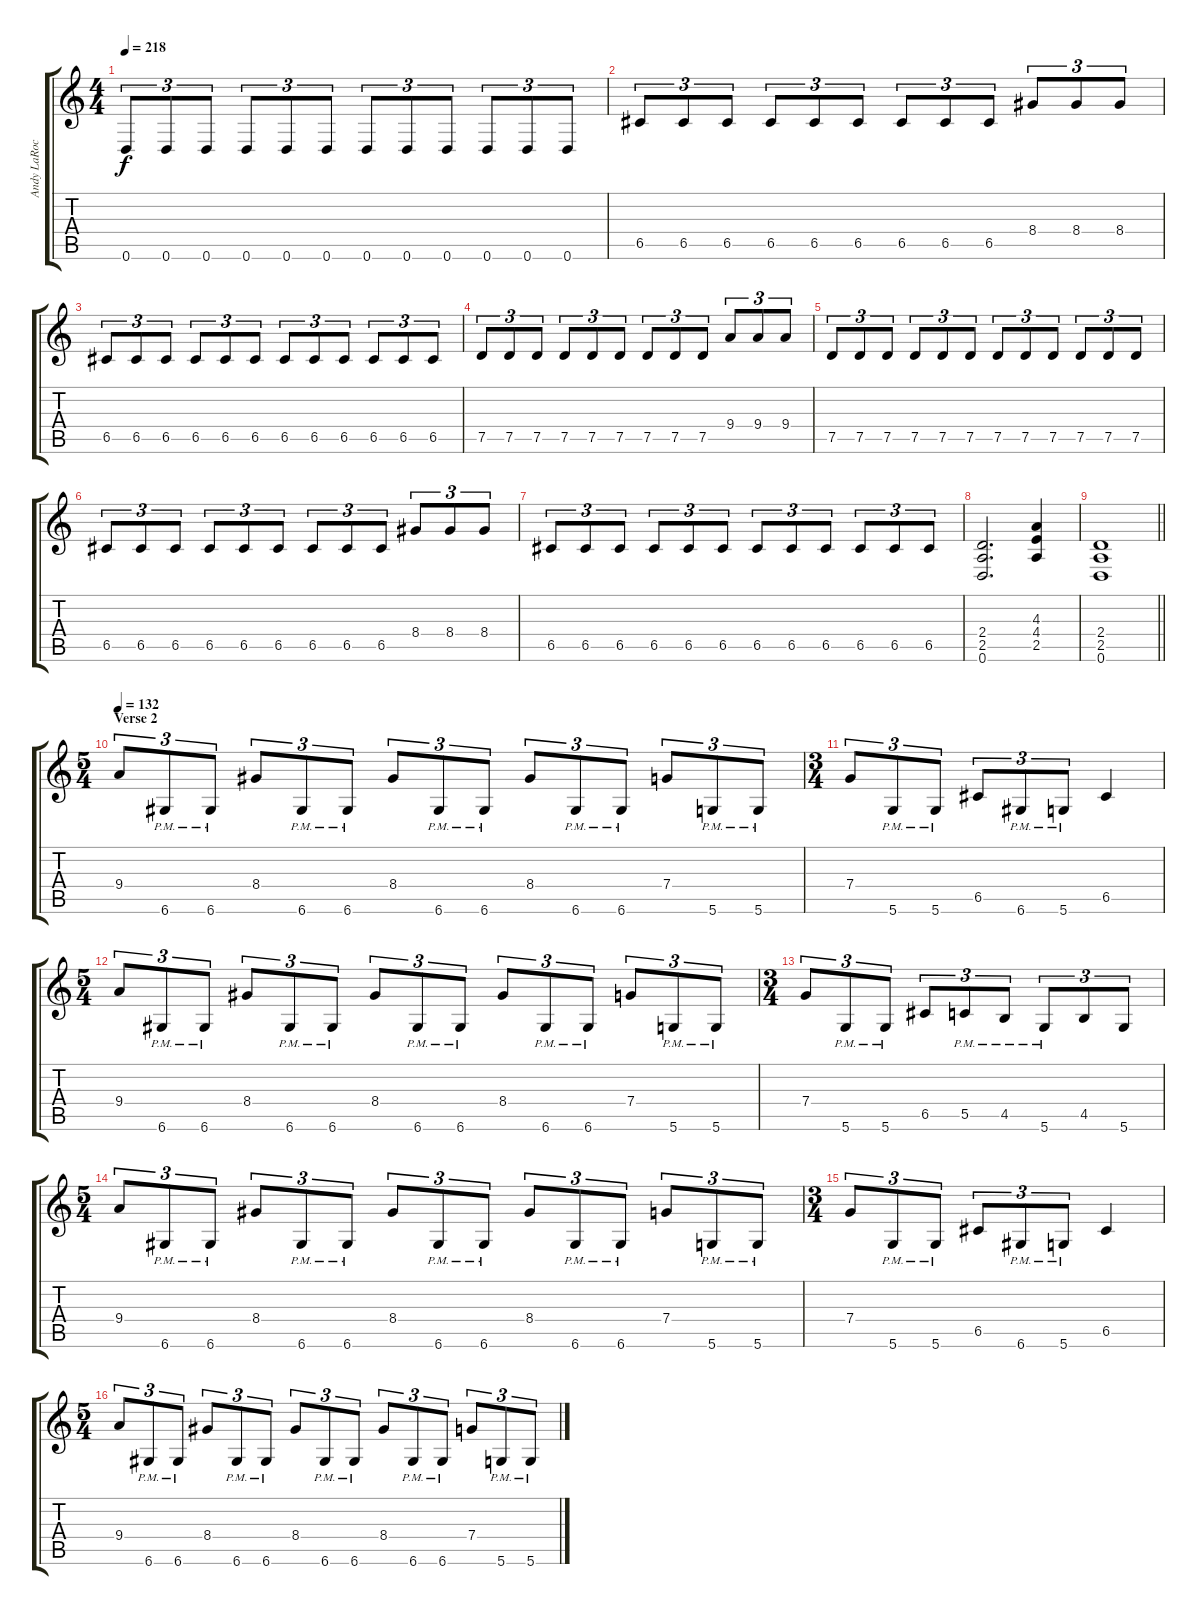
\track ("Andy LaRocque" "Andy LaRoc") {instrument distortionguitar}
\staff {score tabs}
\tuning (D4 A3 F3 C3 G2 D2) {hide}
\ts (4 4)
\tempo 218
\clef g2
\ks c
0.6.8{tu (3 2) dy f} 0.6.8{tu (3 2)} 0.6.8{tu (3 2)} 0.6.8{tu (3 2)} 0.6.8{tu (3 2)} 0.6.8{tu (3 2)} 0.6.8{tu (3 2)} 0.6.8{tu (3 2)} 0.6.8{tu (3 2)} 0.6.8{tu (3 2)} 0.6.8{tu (3 2)} 0.6.8{tu (3 2)} |
6.5.8{tu (3 2)} 6.5.8{tu (3 2)} 6.5.8{tu (3 2)} 6.5.8{tu (3 2)} 6.5.8{tu (3 2)} 6.5.8{tu (3 2)} 6.5.8{tu (3 2)} 6.5.8{tu (3 2)} 6.5.8{tu (3 2)} 8.4.8{tu (3 2)} 8.4.8{tu (3 2)} 8.4.8{tu (3 2)} |
6.5.8{tu (3 2)} 6.5.8{tu (3 2)} 6.5.8{tu (3 2)} 6.5.8{tu (3 2)} 6.5.8{tu (3 2)} 6.5.8{tu (3 2)} 6.5.8{tu (3 2)} 6.5.8{tu (3 2)} 6.5.8{tu (3 2)} 6.5.8{tu (3 2)} 6.5.8{tu (3 2)} 6.5.8{tu (3 2)} |
7.5.8{tu (3 2)} 7.5.8{tu (3 2)} 7.5.8{tu (3 2)} 7.5.8{tu (3 2)} 7.5.8{tu (3 2)} 7.5.8{tu (3 2)} 7.5.8{tu (3 2)} 7.5.8{tu (3 2)} 7.5.8{tu (3 2)} 9.4.8{tu (3 2)} 9.4.8{tu (3 2)} 9.4.8{tu (3 2)} |
7.5.8{tu (3 2)} 7.5.8{tu (3 2)} 7.5.8{tu (3 2)} 7.5.8{tu (3 2)} 7.5.8{tu (3 2)} 7.5.8{tu (3 2)} 7.5.8{tu (3 2)} 7.5.8{tu (3 2)} 7.5.8{tu (3 2)} 7.5.8{tu (3 2)} 7.5.8{tu (3 2)} 7.5.8{tu (3 2)} |
6.5.8{tu (3 2)} 6.5.8{tu (3 2)} 6.5.8{tu (3 2)} 6.5.8{tu (3 2)} 6.5.8{tu (3 2)} 6.5.8{tu (3 2)} 6.5.8{tu (3 2)} 6.5.8{tu (3 2)} 6.5.8{tu (3 2)} 8.4.8{tu (3 2)} 8.4.8{tu (3 2)} 8.4.8{tu (3 2)} |
6.5.8{tu (3 2)} 6.5.8{tu (3 2)} 6.5.8{tu (3 2)} 6.5.8{tu (3 2)} 6.5.8{tu (3 2)} 6.5.8{tu (3 2)} 6.5.8{tu (3 2)} 6.5.8{tu (3 2)} 6.5.8{tu (3 2)} 6.5.8{tu (3 2)} 6.5.8{tu (3 2)} 6.5.8{tu (3 2)} |
(2.4 2.5 0.6).2{d} (4.3 4.4 2.5).4 |
\barLineRight lightlight
(2.4 2.5 0.6).1 |
\ts (5 4)
\section ("" "Verse 2")
\tempo 132
9.4.8{tu (3 2) volume 14} 6.6{pm}.8{tu (3 2)} 6.6{pm}.8{tu (3 2)} 8.4.8{tu (3 2)} 6.6{pm}.8{tu (3 2)} 6.6{pm}.8{tu (3 2)} 8.4.8{tu (3 2)} 6.6{pm}.8{tu (3 2)} 6.6{pm}.8{tu (3 2)} 8.4.8{tu (3 2)} 6.6{pm}.8{tu (3 2)} 6.6{pm}.8{tu (3 2)} 7.4.8{tu (3 2)} 5.6{pm}.8{tu (3 2)} 5.6{pm}.8{tu (3 2)} |
\ts (3 4)
7.4.8{tu (3 2)} 5.6{pm}.8{tu (3 2)} 5.6{pm}.8{tu (3 2)} 6.5.8{tu (3 2)} 6.6{pm}.8{tu (3 2)} 5.6{pm}.8{tu (3 2)} 6.5.4 |
\ts (5 4)
9.4.8{tu (3 2)} 6.6{pm}.8{tu (3 2)} 6.6{pm}.8{tu (3 2)} 8.4.8{tu (3 2)} 6.6{pm}.8{tu (3 2)} 6.6{pm}.8{tu (3 2)} 8.4.8{tu (3 2)} 6.6{pm}.8{tu (3 2)} 6.6{pm}.8{tu (3 2)} 8.4.8{tu (3 2)} 6.6{pm}.8{tu (3 2)} 6.6{pm}.8{tu (3 2)} 7.4.8{tu (3 2)} 5.6{pm}.8{tu (3 2)} 5.6{pm}.8{tu (3 2)} |
\ts (3 4)
7.4.8{tu (3 2)} 5.6{pm}.8{tu (3 2)} 5.6{pm}.8{tu (3 2)} 6.5.8{tu (3 2)} 5.5{pm}.8{tu (3 2)} 4.5{pm}.8{tu (3 2)} 5.6{pm}.8{tu (3 2)} 4.5.8{tu (3 2)} 5.6.8{tu (3 2)} |
\ts (5 4)
9.4.8{tu (3 2)} 6.6{pm}.8{tu (3 2)} 6.6{pm}.8{tu (3 2)} 8.4.8{tu (3 2)} 6.6{pm}.8{tu (3 2)} 6.6{pm}.8{tu (3 2)} 8.4.8{tu (3 2)} 6.6{pm}.8{tu (3 2)} 6.6{pm}.8{tu (3 2)} 8.4.8{tu (3 2)} 6.6{pm}.8{tu (3 2)} 6.6{pm}.8{tu (3 2)} 7.4.8{tu (3 2)} 5.6{pm}.8{tu (3 2)} 5.6{pm}.8{tu (3 2)} |
\ts (3 4)
7.4.8{tu (3 2)} 5.6{pm}.8{tu (3 2)} 5.6{pm}.8{tu (3 2)} 6.5.8{tu (3 2)} 6.6{pm}.8{tu (3 2)} 5.6{pm}.8{tu (3 2)} 6.5.4 |
\ts (5 4)
9.4.8{tu (3 2)} 6.6{pm}.8{tu (3 2)} 6.6{pm}.8{tu (3 2)} 8.4.8{tu (3 2)} 6.6{pm}.8{tu (3 2)} 6.6{pm}.8{tu (3 2)} 8.4.8{tu (3 2)} 6.6{pm}.8{tu (3 2)} 6.6{pm}.8{tu (3 2)} 8.4.8{tu (3 2)} 6.6{pm}.8{tu (3 2)} 6.6{pm}.8{tu (3 2)} 7.4.8{tu (3 2)} 5.6{pm}.8{tu (3 2)} 5.6{pm}.8{tu (3 2)}
